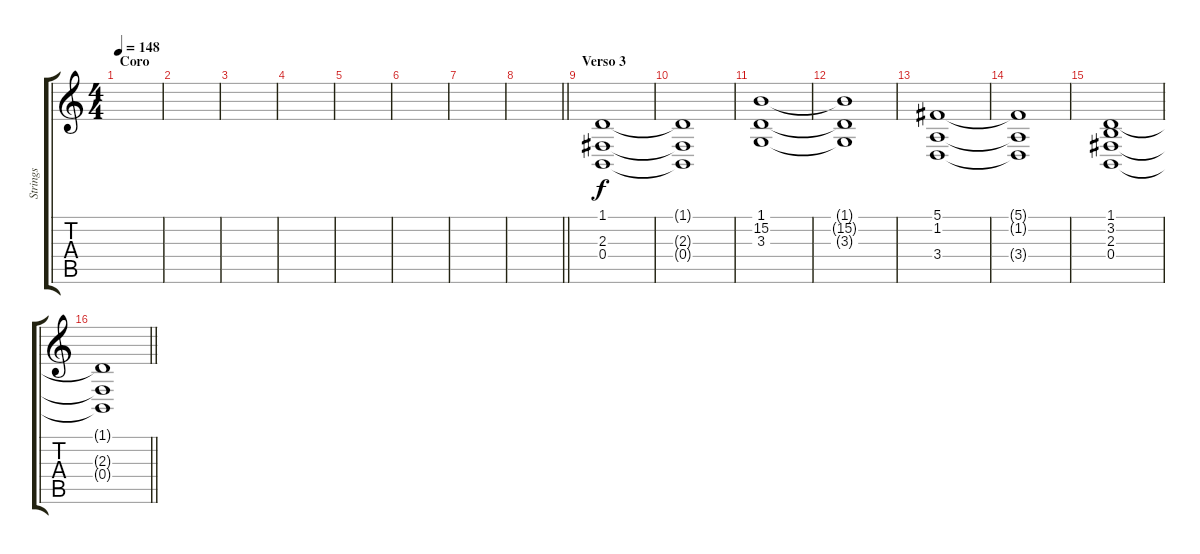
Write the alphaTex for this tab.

\track ("Strings" "Strings") {instrument pad4choir}
\staff {score tabs}
\tuning (Db4 Ab3 E3 B2 Gb2 B1) {hide}
\ts (4 4)
\section ("" "Coro")
\tempo 148
\clef g2
\ks c
|
|
|
|
|
|
|
\barLineRight lightlight
|
\section ("" "Verso 3")
(1.1 2.3 0.4).1{volume 9} |
(1.1{t} 2.3{t} 0.4{t}).1 |
(1.1 15.2 3.3).1 |
(1.1{t} 15.2{t} 3.3{t}).1 |
(5.1 1.2 3.4).1 |
(5.1{t} 1.2{t} 3.4{t}).1 |
(1.1 3.2 2.3 0.4).1 |
\barLineRight lightlight
(1.1{t} 2.3{t} 0.4{t}).1
